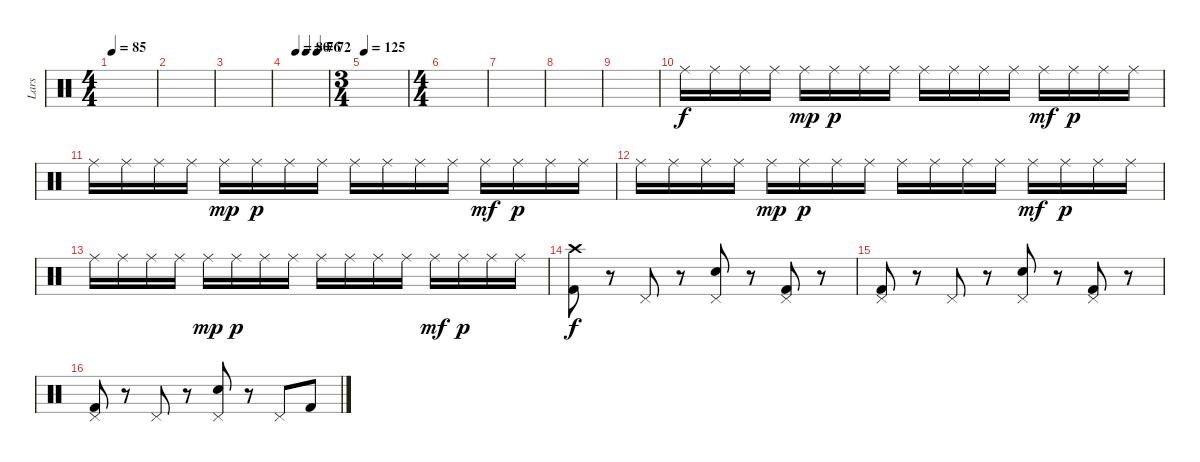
\track ("Lars" "Lars") {instrument percussion}
\staff {score}
\articulation defaults
\ts (4 4)
\tempo 85
\clef neutral
\ks c
|
|
|
\tempo (80 0.25)
\tempo (76 0.5)
\tempo (72 0.75)
|
\ts (3 4)
\tempo 125
|
\ts (4 4)
|
|
|
|
"Ride (middle)".16 "Ride (middle)".16 "Ride (middle)".16 "Ride (middle)".16 "Ride (middle)".16{dy mp} "Ride (middle)".16{dy p} "Ride (middle)".16 "Ride (middle)".16 "Ride (middle)".16 "Ride (middle)".16 "Ride (middle)".16 "Ride (middle)".16 "Ride (middle)".16{dy mf} "Ride (middle)".16{dy p} "Ride (middle)".16 "Ride (middle)".16 |
"Ride (middle)".16 "Ride (middle)".16 "Ride (middle)".16 "Ride (middle)".16 "Ride (middle)".16{dy mp} "Ride (middle)".16{dy p} "Ride (middle)".16 "Ride (middle)".16 "Ride (middle)".16 "Ride (middle)".16 "Ride (middle)".16 "Ride (middle)".16 "Ride (middle)".16{dy mf} "Ride (middle)".16{dy p} "Ride (middle)".16 "Ride (middle)".16 |
"Ride (middle)".16 "Ride (middle)".16 "Ride (middle)".16 "Ride (middle)".16 "Ride (middle)".16{dy mp} "Ride (middle)".16{dy p} "Ride (middle)".16 "Ride (middle)".16 "Ride (middle)".16 "Ride (middle)".16 "Ride (middle)".16 "Ride (middle)".16 "Ride (middle)".16{dy mf} "Ride (middle)".16{dy p} "Ride (middle)".16 "Ride (middle)".16 |
"Ride (middle)".16 "Ride (middle)".16 "Ride (middle)".16 "Ride (middle)".16 "Ride (middle)".16{dy mp} "Ride (middle)".16{dy p} "Ride (middle)".16 "Ride (middle)".16 "Ride (middle)".16 "Ride (middle)".16 "Ride (middle)".16 "Ride (middle)".16 "Ride (middle)".16{dy mf} "Ride (middle)".16{dy p} "Ride (middle)".16 "Ride (middle)".16 |
("Crash high (hit)" "Kick (hit) 2").8{dy f} r.8 "Pedal Hi-Hat (hit)".8 r.8 ("Pedal Hi-Hat (hit)" "Electric Snare (hit)").8 r.8 ("Pedal Hi-Hat (hit)" "Kick (hit) 2").8 r.8 |
("Pedal Hi-Hat (hit)" "Kick (hit) 2").8 r.8 "Pedal Hi-Hat (hit)".8 r.8 ("Pedal Hi-Hat (hit)" "Electric Snare (hit)").8 r.8 ("Pedal Hi-Hat (hit)" "Kick (hit) 2").8 r.8 |
("Pedal Hi-Hat (hit)" "Kick (hit) 2").8 r.8 "Pedal Hi-Hat (hit)".8 r.8 ("Pedal Hi-Hat (hit)" "Electric Snare (hit)").8 r.8 "Pedal Hi-Hat (hit)".8 "Kick (hit) 2".8
